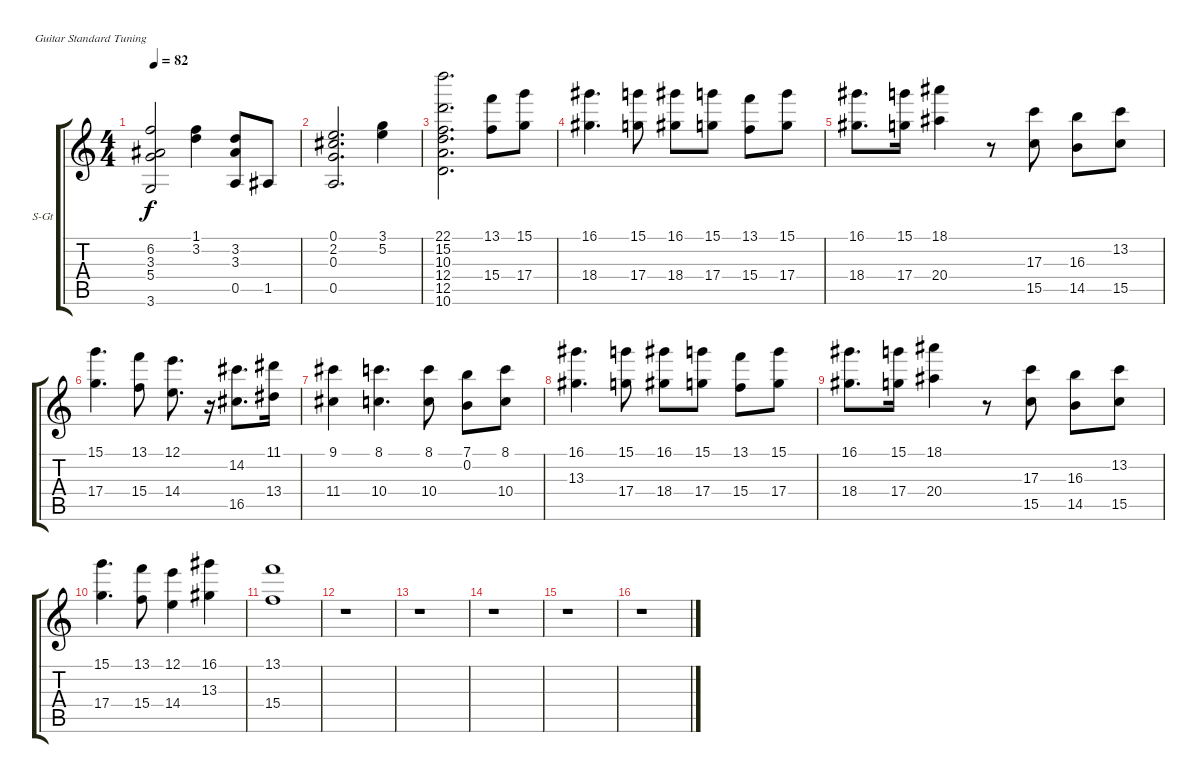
\bracketExtendMode groupsimilarinstruments
\firstSystemTrackNameOrientation horizontal
\otherSystemsTrackNameOrientation horizontal
\track ("celo" "S-Gt") {instrument stringensemble2}
\staff {score tabs}
\tuning (E4 B3 G3 D3 A2 E2)
\displaytranspose 12
\ts (4 4)
\tempo 82
\clef g2
\ks c
(6.2 3.3 5.4 3.6).2{dy f} (1.1 3.2).4 (3.2 3.3 0.5).8 1.5.8 |
(0.1 2.2 0.3 0.5).2{d} (3.1 5.2).4 |
(22.1 15.2 10.3 12.4 12.5 10.6).2{d} (13.1 15.4).8 (15.1 17.4).8 |
(16.1 18.4).4{d} (15.1 17.4).8 (16.1 18.4).8 (15.1 17.4).8 (13.1 15.4).8 (15.1 17.4).8 |
(16.1 18.4).8{d} (15.1 17.4).16 (18.1 20.4).4 r.8 (17.3 15.5).8 (16.3 14.5).8 (13.2 15.5).8 |
(15.1 17.4).4{d} (13.1 15.4).8 (12.1 14.4).8{d} r.16 (14.2 16.5).8{d} (11.1 13.4).16 |
(9.1 11.4).4 (8.1 10.4).4{d} (8.1 10.4).8 (7.1 0.2).8 (8.1 10.4).8 |
(16.1 13.3).4{d} (15.1 17.4).8 (16.1 18.4).8 (15.1 17.4).8 (13.1 15.4).8 (15.1 17.4).8 |
(16.1 18.4).8{d} (15.1 17.4).16 (18.1 20.4).4 r.8 (17.3 15.5).8 (16.3 14.5).8 (13.2 15.5).8 |
(15.1 17.4).4{d} (13.1 15.4).8 (12.1 14.4).4 (16.1 13.3).4 |
(13.1 15.4).1 |
r.1 |
r.1 |
r.1 |
r.1 |
r.1
